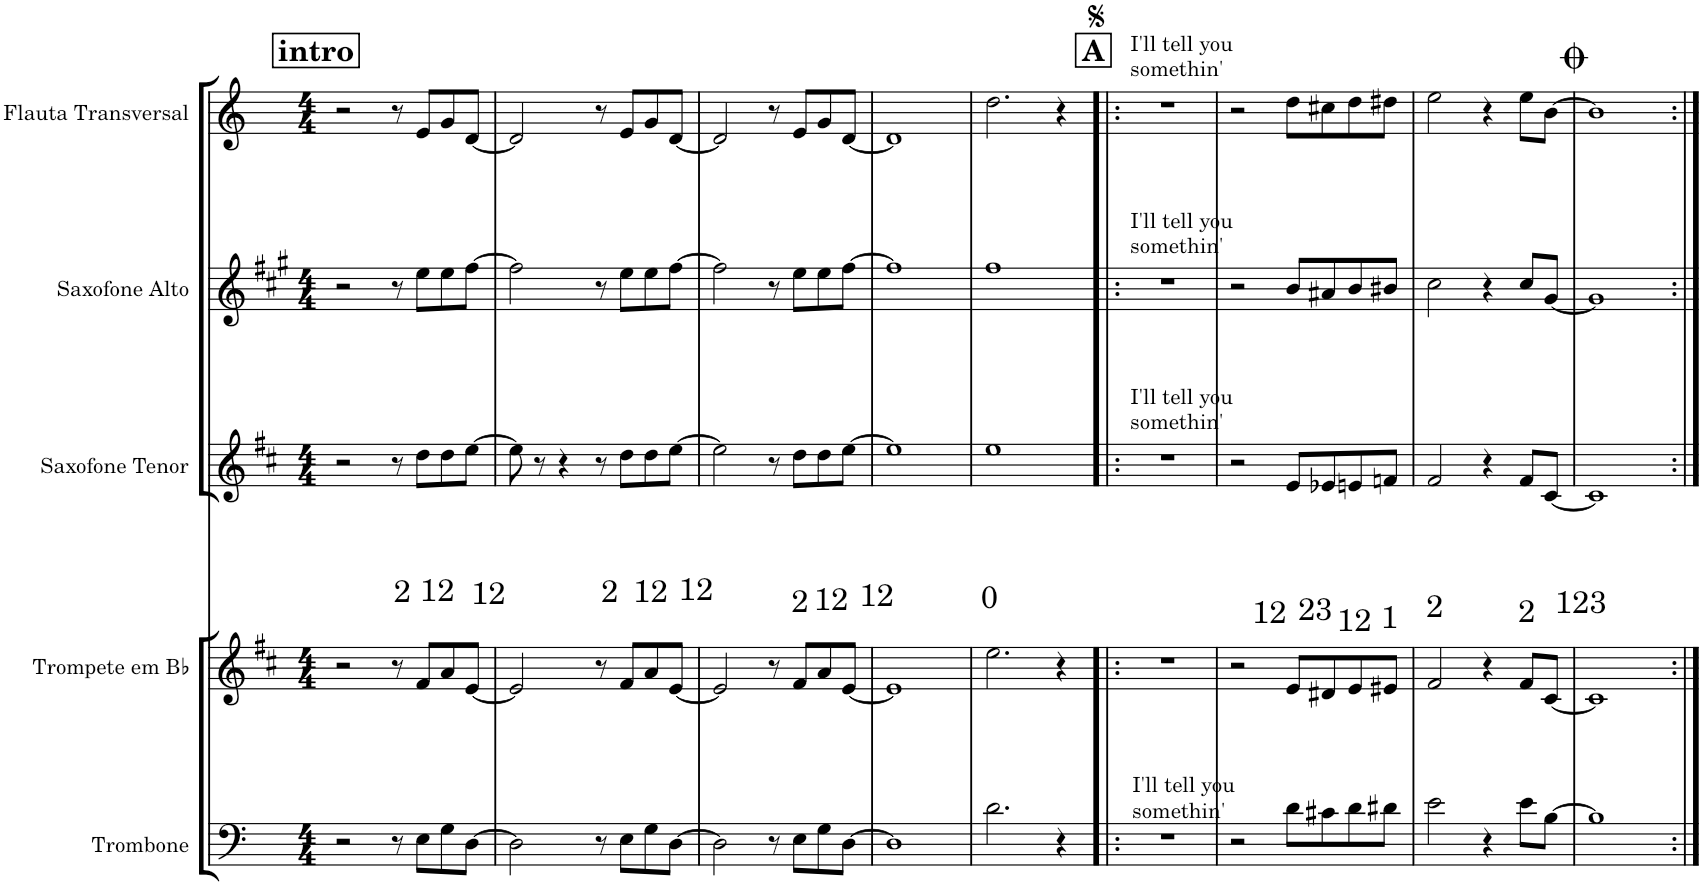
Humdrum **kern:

**kern	**kern	**kern	**kern	**kern
*part5	*part4	*part3	*part2	*part1
*staff5	*staff4	*staff3	*staff2	*staff1
*I"Trombone	*I"Trompete em Bb	*I"Saxofone Tenor	*I"Saxofone Alto	*I"Flauta Transversal
*I'Tbn.	*I'Tpt. em Bb	*I'Sax. Tn.	*	*I'Fl.
*clefF4	*clefG2	*clefG2	*clefG2	*clefG2
*	*Trd1c2	*Trd8c14	*Trd5c9	*
*k[]	*k[f#c#]	*k[f#c#]	*k[f#c#g#]	*k[]
*M4/4	*M4/4	*M4/4	*M4/4	*M4/4
!!LO:REH:place=s1:a:B:cj:fs=14:t=intro
=1	=1	=1	=1	=1
2r	2r	2r	2r	2r
8r	8r	8r	8r	8r
8E\L	8f#/L	8dd\L	8ee\L	8e/L
8G\	8a/	8dd\	8ee\	8g/
[8D\J	[8e/J	[8ee\J	[8ff#\J	[8d/J
=2	=2	=2	=2	=2
2D\]	2e/]	8ee\]	2ff#\]	2d/]
.	.	8r	.	.
.	.	4r	.	.
8r	8r	8r	8r	8r
8E\L	8f#/L	8dd\L	8ee\L	8e/L
8G\	8a/	8dd\	8ee\	8g/
[8D\J	[8e/J	[8ee\J	[8ff#\J	[8d/J
=3	=3	=3	=3	=3
2D\]	2e/]	2ee\]	2ff#\]	2d/]
8r	8r	8r	8r	8r
8E\L	8f#/L	8dd\L	8ee\L	8e/L
8G\	8a/	8dd\	8ee\	8g/
[8D\J	[8e/J	[8ee\J	[8ff#\J	[8d/J
=4	=4	=4	=4	=4
1D]	1e]	1ee]	1ff#]	1d]
=5	=5	=5	=5	=5
2.d\	2.ee\	1ee	1ff#	2.dd\
4r	4r	.	.	4r
!!LO:REH:place=s1:a:B:cj:fs=14:t=A
=6!|:	=6!|:	=6!|:	=6!|:	=6!|:
!	!	!	!	!LO:TX:a:t=I'll tell you
!	!	!	!	!LO:TX:a:t=somethin'
!	!	!	!LO:TX:a:t=I'll tell you	!
!	!	!	!LO:TX:a:t=somethin'	!
!	!	!LO:TX:a:t=I'll tell you	!	!
!	!	!LO:TX:a:t=somethin'	!	!
!LO:TX:a:t=I'll tell you	!	!	!	!
!LO:TX:a:t=somethin'	!	!	!	!
1r	1r	1r	1r	1r
=7	=7	=7	=7	=7
2r	2r	2r	2r	2r
8d\L	8e/L	8e/L	8b/L	8dd\L
8c#X\	8d#X/	8e-X/	8a#X/	8cc#X\
8d\	8e/	8en/	8b/	8dd\
8d#X\J	8e#X/J	8fn/J	8b#X/J	8dd#X\J
=8	=8	=8	=8	=8
2e\	2f#/	2f#/	2cc#\	2ee\
4r	4r	4r	4r	4r
8e\L	8f#/L	8f#/L	8cc#/L	8ee\L
[8B\J	[8c#/J	[8c#/J	[8g#/J	[8b\J
=9	=9	=9	=9	=9
1B]	1c#]	1c#]	1g#]	1b]
=:|!	=:|!	=:|!	=:|!	=:|!
*-	*-	*-	*-	*-
